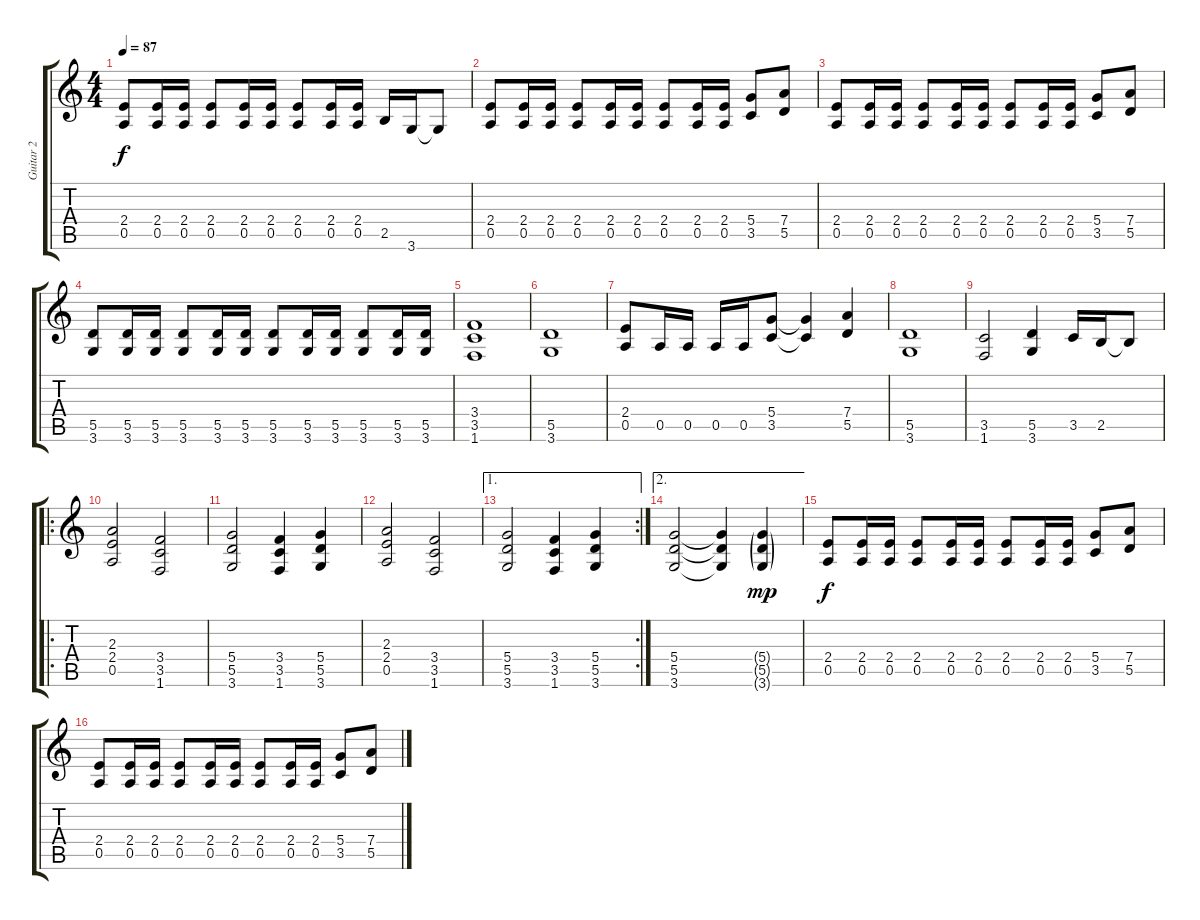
\track ("Guitar 2" "Guitar 2") {instrument overdrivenguitar}
\staff {score tabs}
\tuning (E4 B3 G3 D3 A2 E2) {hide}
\ts (4 4)
\tempo 87
\clef g2
\ks c
(2.4 0.5).8{dy f} (2.4 0.5).16 (2.4 0.5).16 (2.4 0.5).8 (2.4 0.5).16 (2.4 0.5).16 (2.4 0.5).8 (2.4 0.5).16 (2.4 0.5).16 2.5.16 3.6.16 3.6{t}.8 |
(2.4 0.5).8 (2.4 0.5).16 (2.4 0.5).16 (2.4 0.5).8 (2.4 0.5).16 (2.4 0.5).16 (2.4 0.5).8 (2.4 0.5).16 (2.4 0.5).16 (5.4 3.5).8 (7.4 5.5).8 |
(2.4 0.5).8 (2.4 0.5).16 (2.4 0.5).16 (2.4 0.5).8 (2.4 0.5).16 (2.4 0.5).16 (2.4 0.5).8 (2.4 0.5).16 (2.4 0.5).16 (5.4 3.5).8 (7.4 5.5).8 |
(5.5 3.6).8 (5.5 3.6).16 (5.5 3.6).16 (5.5 3.6).8 (5.5 3.6).16 (5.5 3.6).16 (5.5 3.6).8 (5.5 3.6).16 (5.5 3.6).16 (5.5 3.6).8 (5.5 3.6).16 (5.5 3.6).16 |
(3.4 3.5 1.6).1 |
(5.5 3.6).1 |
(2.4 0.5).8 0.5.16 0.5.16 0.5.16 0.5.16 (5.4 3.5).8 (5.4{t} 3.5{t}).4 (7.4 5.5).4 |
(5.5 3.6).1 |
(3.5 1.6).2 (5.5 3.6).4 3.5.16 2.5.16 2.5{t}.8 |
\ro
(2.3 2.4 0.5).2 (3.4 3.5 1.6).2 |
(5.4 5.5 3.6).2 (3.4 3.5 1.6).4 (5.4 5.5 3.6).4 |
(2.3 2.4 0.5).2 (3.4 3.5 1.6).2 |
\ae 1
\rc 2
(5.4 5.5 3.6).2 (3.4 3.5 1.6).4 (5.4 5.5 3.6).4 |
\ae 2
(5.4 5.5 3.6).2 (5.4{t} 5.5{t} 3.6{t}).4 (5.4{g} 5.5{g} 3.6{g}).4{dy mp} |
(2.4 0.5).8{dy f} (2.4 0.5).16 (2.4 0.5).16 (2.4 0.5).8 (2.4 0.5).16 (2.4 0.5).16 (2.4 0.5).8 (2.4 0.5).16 (2.4 0.5).16 (5.4 3.5).8 (7.4 5.5).8 |
(2.4 0.5).8 (2.4 0.5).16 (2.4 0.5).16 (2.4 0.5).8 (2.4 0.5).16 (2.4 0.5).16 (2.4 0.5).8 (2.4 0.5).16 (2.4 0.5).16 (5.4 3.5).8 (7.4 5.5).8
